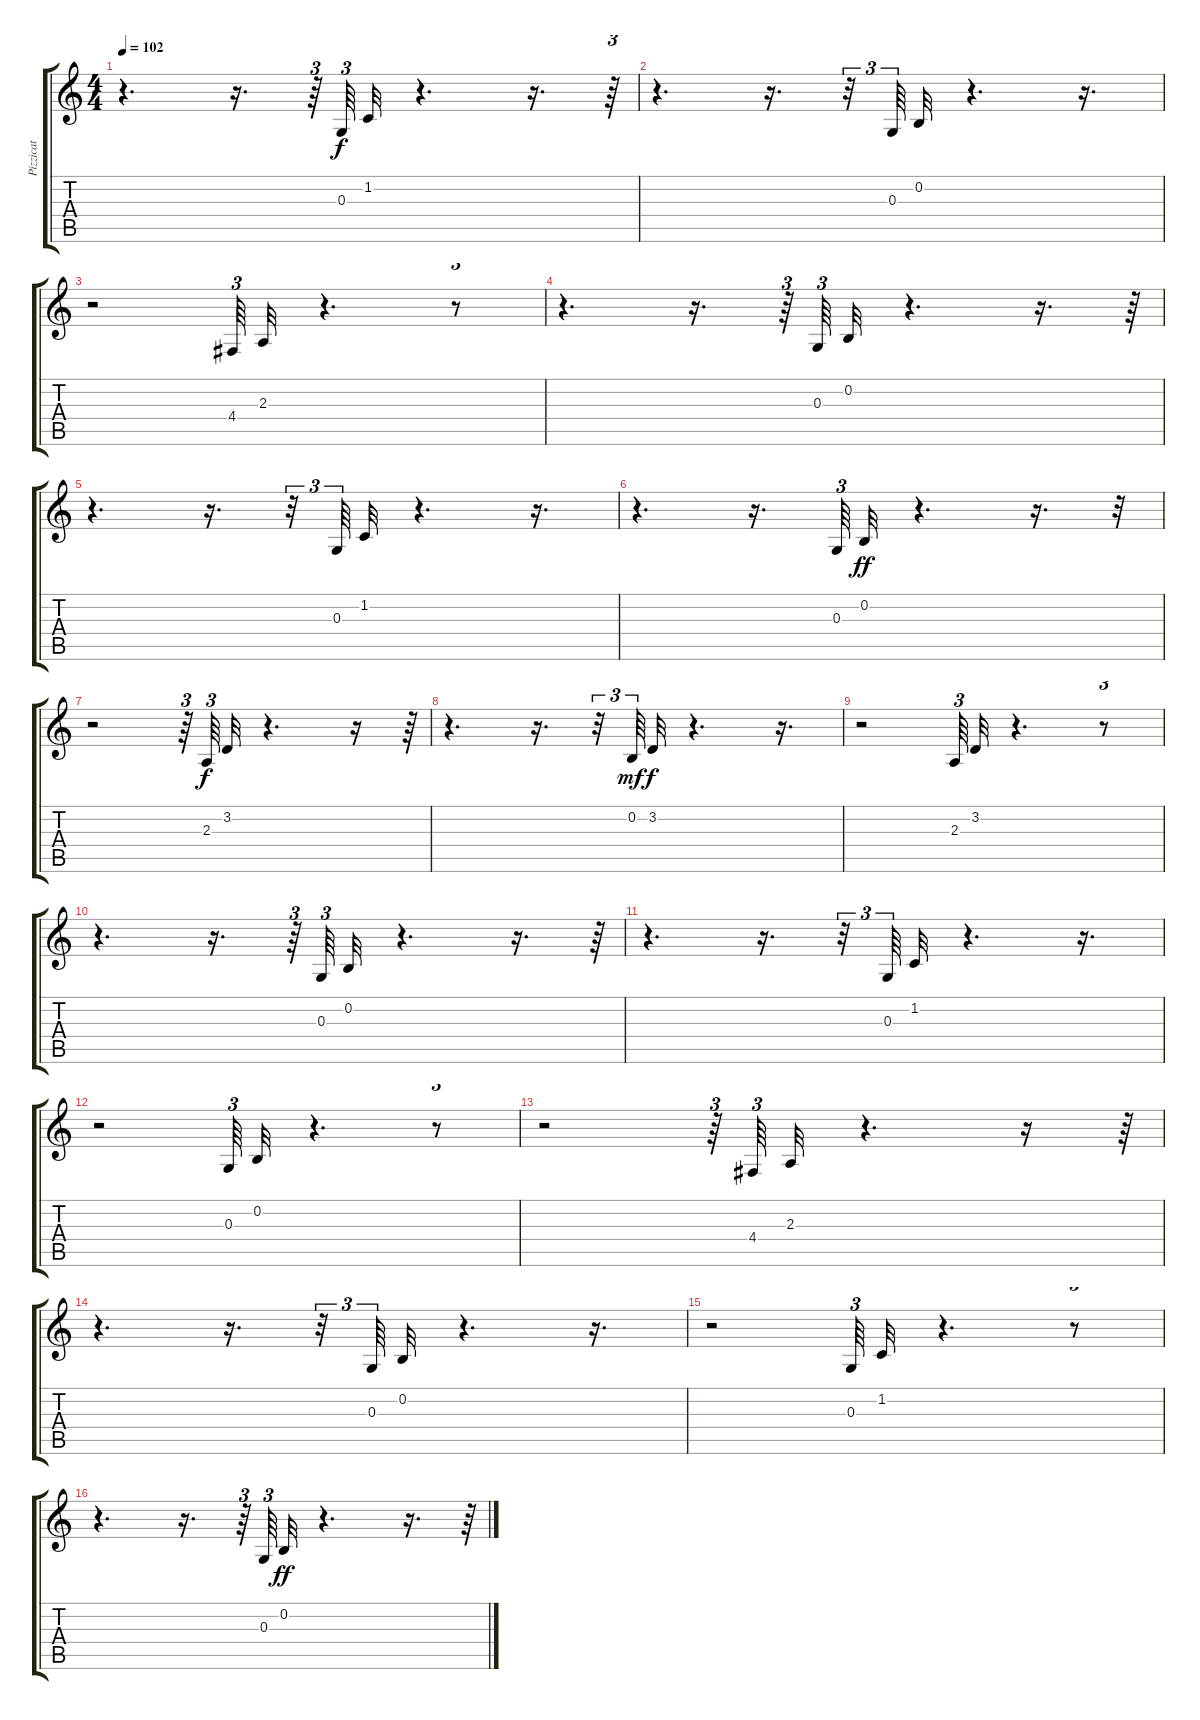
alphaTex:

\track ("Pizzicat" "Pizzicat") {instrument pizzicatostrings}
\staff {score tabs}
\tuning (E4 B3 G3 D3 A2 E2) {hide}
\ts (4 4)
\tempo 102
\clef g2
\ks c
r.4{d dy f} r.16{d} r.64{tu (3 2)} 0.3.64{tu (3 2)} 1.2.32 r.4{d} r.16{d} r.64{tu (3 2)} |
r.4{d} r.16{d} r.32{tu (3 2)} 0.3.64{tu (3 2)} 0.2.32 r.4{d} r.16{d} |
r.2 4.4.64{tu (3 2)} 2.3.32 r.4{d} r.8{tu (3 2)} |
r.4{d} r.16{d} r.64{tu (3 2)} 0.3.64{tu (3 2)} 0.2.32 r.4{d} r.16{d} r.64{tu (3 2)} |
r.4{d} r.16{d} r.32{tu (3 2)} 0.3.64{tu (3 2)} 1.2.32 r.4{d} r.16{d} |
r.4{d} r.16{d} 0.3.64{tu (3 2)} 0.2.32{dy ff} r.4{d} r.16{d} r.32{tu (3 2)} |
r.2 r.64{tu (3 2)} 2.3.64{tu (3 2) dy f} 3.2.32 r.4{d} r.16 r.64{tu (3 2)} |
r.4{d} r.16{d} r.32{tu (3 2)} 0.2.64{tu (3 2) dy mf} 3.2.32{dy f} r.4{d} r.16{d} |
r.2 2.3.64{tu (3 2)} 3.2.32 r.4{d} r.8{tu (3 2)} |
r.4{d} r.16{d} r.64{tu (3 2)} 0.3.64{tu (3 2)} 0.2.32 r.4{d} r.16{d} r.64{tu (3 2)} |
r.4{d} r.16{d} r.32{tu (3 2)} 0.3.64{tu (3 2)} 1.2.32 r.4{d} r.16{d} |
r.2 0.3.64{tu (3 2)} 0.2.32 r.4{d} r.8{tu (3 2)} |
r.2 r.64{tu (3 2)} 4.4.64{tu (3 2)} 2.3.32 r.4{d} r.16 r.64{tu (3 2)} |
r.4{d} r.16{d} r.32{tu (3 2)} 0.3.64{tu (3 2)} 0.2.32 r.4{d} r.16{d} |
r.2 0.3.64{tu (3 2)} 1.2.32 r.4{d} r.8{tu (3 2)} |
r.4{d} r.16{d} r.64{tu (3 2)} 0.3.64{tu (3 2)} 0.2.32{dy ff} r.4{d} r.16{d} r.64{tu (3 2)}
